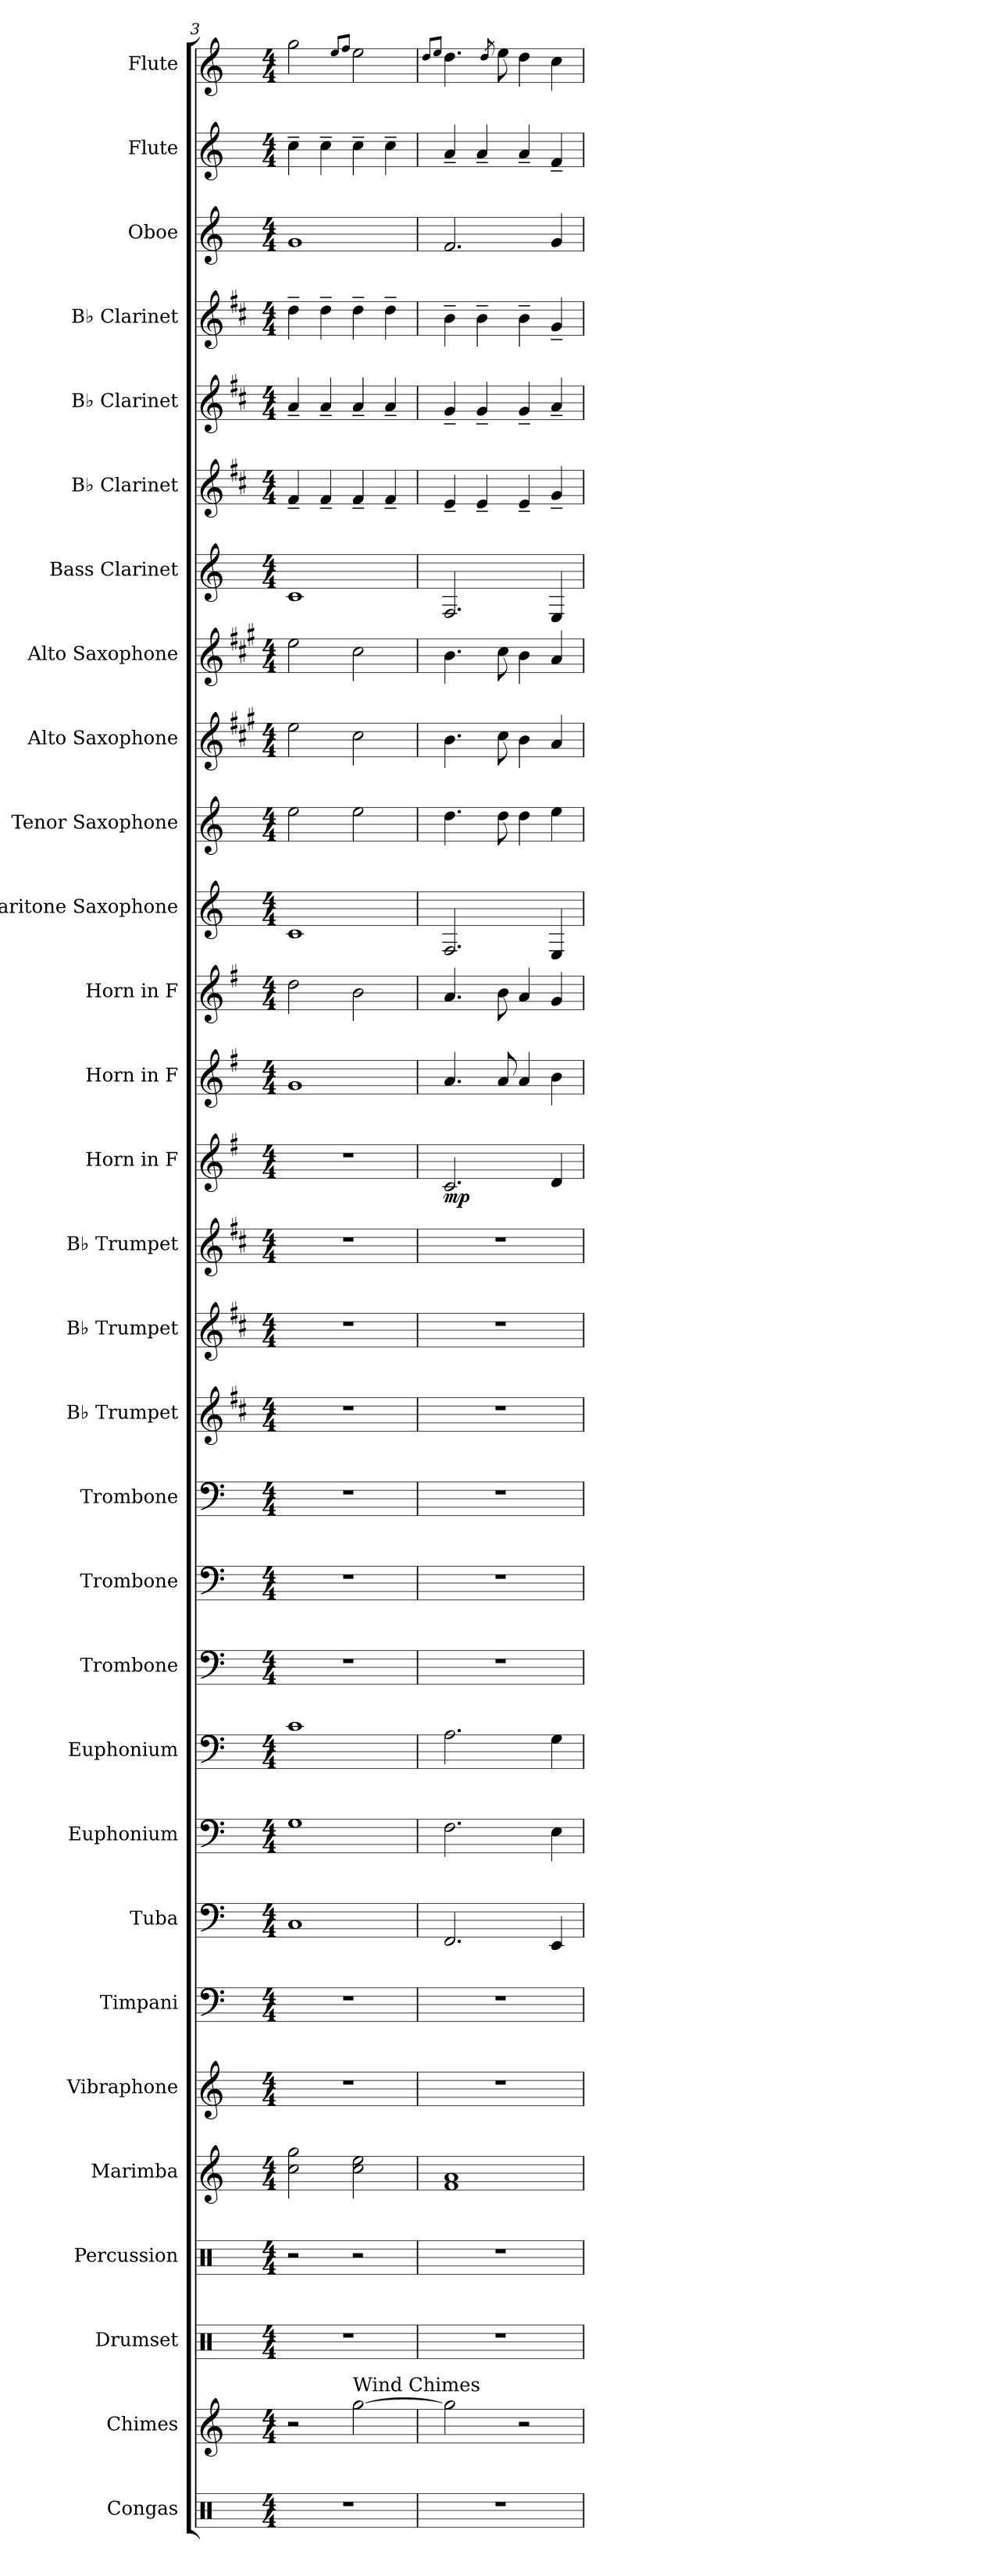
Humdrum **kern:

**kern	**kern	**kern	**kern	**kern	**kern	**kern	**kern	**kern	**kern	**kern	**kern	**kern	**kern	**kern	**kern	**kern	**dynam	**kern	**kern	**kern	**kern	**kern	**kern	**kern	**kern	**kern	**kern	**kern	**kern	**kern
*part30	*part29	*part28	*part27	*part26	*part25	*part24	*part23	*part22	*part21	*part20	*part19	*part18	*part17	*part16	*part15	*part14	*part14	*part13	*part12	*part11	*part10	*part9	*part8	*part7	*part6	*part5	*part4	*part3	*part2	*part1
*staff30	*staff29	*staff28	*staff27	*staff26	*staff25	*staff24	*staff23	*staff22	*staff21	*staff20	*staff19	*staff18	*staff17	*staff16	*staff15	*staff14	*staff14	*staff13	*staff12	*staff11	*staff10	*staff9	*staff8	*staff7	*staff6	*staff5	*staff4	*staff3	*staff2	*staff1
*I"Congas	*I"Chimes	*I"Drumset	*I"Percussion	*I"Marimba	*I"Vibraphone	*I"Timpani	*I"Tuba	*I"Euphonium	*I"Euphonium	*I"Trombone	*I"Trombone	*I"Trombone	*I"B♭ Trumpet	*I"B♭ Trumpet	*I"B♭ Trumpet	*I"Horn in F	*	*I"Horn in F	*I"Horn in F	*I"Baritone Saxophone	*I"Tenor Saxophone	*I"Alto Saxophone	*I"Alto Saxophone	*I"Bass Clarinet	*I"B♭ Clarinet	*I"B♭ Clarinet	*I"B♭ Clarinet	*I"Oboe	*I"Flute	*I"Flute
*I'Con.	*I'Cme.	*I'D. Set	*I'Perc.	*I'Mrm.	*I'Vib.	*I'Timp.	*I'Tba.	*I'Euph.	*I'Euph.	*I'Tbn.	*I'Tbn.	*I'Tbn.	*I'B♭ Tpt.	*I'B♭ Tpt.	*I'B♭ Tpt.	*	*	*	*	*I'Bar. Sax.	*I'T. Sax.	*I'A. Sax.	*I'A. Sax.	*I'B. Cl.	*I'B♭ Cl.	*I'B♭ Cl.	*I'B♭ Cl.	*I'Ob.	*I'Fl.	*I'Fl.
*clefX	*clefG2	*clefX	*clefX	*clefG2	*clefG2	*clefF4	*clefF4	*clefF4	*clefF4	*clefF4	*clefF4	*clefF4	*clefG2	*clefG2	*clefG2	*clefG2	*	*clefG2	*clefG2	*clefG2	*clefG2	*clefG2	*clefG2	*clefG2	*clefG2	*clefG2	*clefG2	*clefG2	*clefG2	*clefG2
*	*	*	*	*	*	*	*	*	*	*	*	*	*ITrd1c2	*ITrd1c2	*ITrd1c2	*ITrd4c7	*	*ITrd4c7	*ITrd4c7	*ITrd12c21	*ITrd8c14	*ITrd5c9	*ITrd5c9	*ITrd8c14	*ITrd1c2	*ITrd1c2	*ITrd1c2	*	*	*
*k[]	*k[]	*k[]	*k[]	*k[]	*k[]	*k[]	*k[]	*k[]	*k[]	*k[]	*k[]	*k[]	*k[]	*k[]	*k[]	*k[]	*	*k[]	*k[]	*k[]	*k[]	*k[]	*k[]	*k[]	*k[]	*k[]	*k[]	*k[]	*k[]	*k[]
*M4/4	*M4/4	*M4/4	*M4/4	*M4/4	*M4/4	*M4/4	*M4/4	*M4/4	*M4/4	*M4/4	*M4/4	*M4/4	*M4/4	*M4/4	*M4/4	*M4/4	*	*M4/4	*M4/4	*M4/4	*M4/4	*M4/4	*M4/4	*M4/4	*M4/4	*M4/4	*M4/4	*M4/4	*M4/4	*M4/4
=3	=3	=3	=3	=3	=3	=3	=3	=3	=3	=3	=3	=3	=3	=3	=3	=3	=3	=3	=3	=3	=3	=3	=3	=3	=3	=3	=3	=3	=3	=3
1r	2r	1r	2r	2cc\ 2gg\	1r	1r	1C	1G	1c	1r	1r	1r	1r	1r	1r	1r	.	1c	2g\	1C	2e\	2g\	2g\	1C	4e~/	4g~/	4cc~\	1g	4cc~\	2gg\
.	.	.	.	.	.	.	.	.	.	.	.	.	.	.	.	.	.	.	.	.	.	.	.	.	4e~/	4g~/	4cc~\	.	4cc~\	.
.	.	.	.	.	.	.	.	.	.	.	.	.	.	.	.	.	.	.	.	.	.	.	.	.	.	.	.	.	.	8qee/L
.	.	.	.	.	.	.	.	.	.	.	.	.	.	.	.	.	.	.	.	.	.	.	.	.	.	.	.	.	.	8qff/J
!	!LO:TX:a:t=Wind Chimes	!	!	!	!	!	!	!	!	!	!	!	!	!	!	!	!	!	!	!	!	!	!	!	!	!	!	!	!	!
.	[2gg\	.	2r	2cc\ 2ee\	.	.	.	.	.	.	.	.	.	.	.	.	.	.	2e\	.	2e\	2e\	2e\	.	4e~/	4g~/	4cc~\	.	4cc~\	2ee\
.	.	.	.	.	.	.	.	.	.	.	.	.	.	.	.	.	.	.	.	.	.	.	.	.	4e~/	4g~/	4cc~\	.	4cc~\	.
=4	=4	=4	=4	=4	=4	=4	=4	=4	=4	=4	=4	=4	=4	=4	=4	=4	=4	=4	=4	=4	=4	=4	=4	=4	=4	=4	=4	=4	=4	=4
.	.	.	.	.	.	.	.	.	.	.	.	.	.	.	.	.	.	.	.	.	.	.	.	.	.	.	.	.	.	8qdd/L
.	.	.	.	.	.	.	.	.	.	.	.	.	.	.	.	.	.	.	.	.	.	.	.	.	.	.	.	.	.	8qee/J
!	!	!	!	!	!	!	!	!	!	!	!	!	!	!	!	!	!LO:DY:b	!	!	!	!	!	!	!	!	!	!	!	!	!
1r	2gg\]	1r	1r	1f 1a	1r	1r	2.FF/	2.F\	2.A\	1r	1r	1r	1r	1r	1r	2.F/	mp	4.d/	4.d/	2.FF/	4.d\	4.d\	4.d\	2.FF/	4d~/	4f~/	4a~\	2.f/	4a~/	4.dd\
.	.	.	.	.	.	.	.	.	.	.	.	.	.	.	.	.	.	.	.	.	.	.	.	.	4d~/	4f~/	4a~\	.	4a~/	.
.	.	.	.	.	.	.	.	.	.	.	.	.	.	.	.	.	.	.	.	.	.	.	.	.	.	.	.	.	.	8qdd/
.	.	.	.	.	.	.	.	.	.	.	.	.	.	.	.	.	.	8d/	8e\	.	8d\	8e\	8e\	.	.	.	.	.	.	8ee\
.	2r	.	.	.	.	.	.	.	.	.	.	.	.	.	.	.	.	4d/	4d/	.	4d\	4d\	4d\	.	4d~/	4f~/	4a~\	.	4a~/	4dd\
.	.	.	.	.	.	.	4EE/	4E\	4G\	.	.	.	.	.	.	4G/	.	4e\	4c/	4EE/	4e\	4c/	4c/	4EE/	4f~/	4g~/	4f~/	4g/	4f~/	4cc\
=	=	=	=	=	=	=	=	=	=	=	=	=	=	=	=	=	=	=	=	=	=	=	=	=	=	=	=	=	=	=
*-	*-	*-	*-	*-	*-	*-	*-	*-	*-	*-	*-	*-	*-	*-	*-	*-	*-	*-	*-	*-	*-	*-	*-	*-	*-	*-	*-	*-	*-	*-
